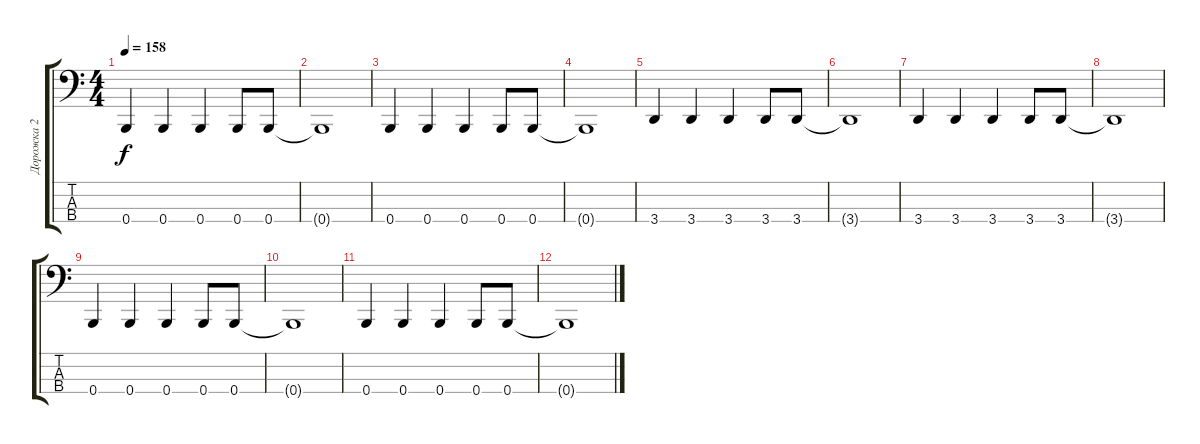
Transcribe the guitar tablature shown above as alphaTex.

\track ("Дорожка 2" "Дорожка 2") {instrument synthbass1}
\staff {score tabs}
\tuning (E2 B1 Gb1 B0) {hide}
\ts (4 4)
\tempo 158
\clef f4
\ks c
0.4.4{dy f} 0.4.4 0.4.4 0.4.8 0.4.8 |
0.4{t}.1 |
0.4.4 0.4.4 0.4.4 0.4.8 0.4.8 |
0.4{t}.1 |
3.4.4 3.4.4 3.4.4 3.4.8 3.4.8 |
3.4{t}.1 |
3.4.4 3.4.4 3.4.4 3.4.8 3.4.8 |
3.4{t}.1 |
0.4.4 0.4.4 0.4.4 0.4.8 0.4.8 |
0.4{t}.1 |
0.4.4 0.4.4 0.4.4 0.4.8 0.4.8 |
0.4{t}.1
